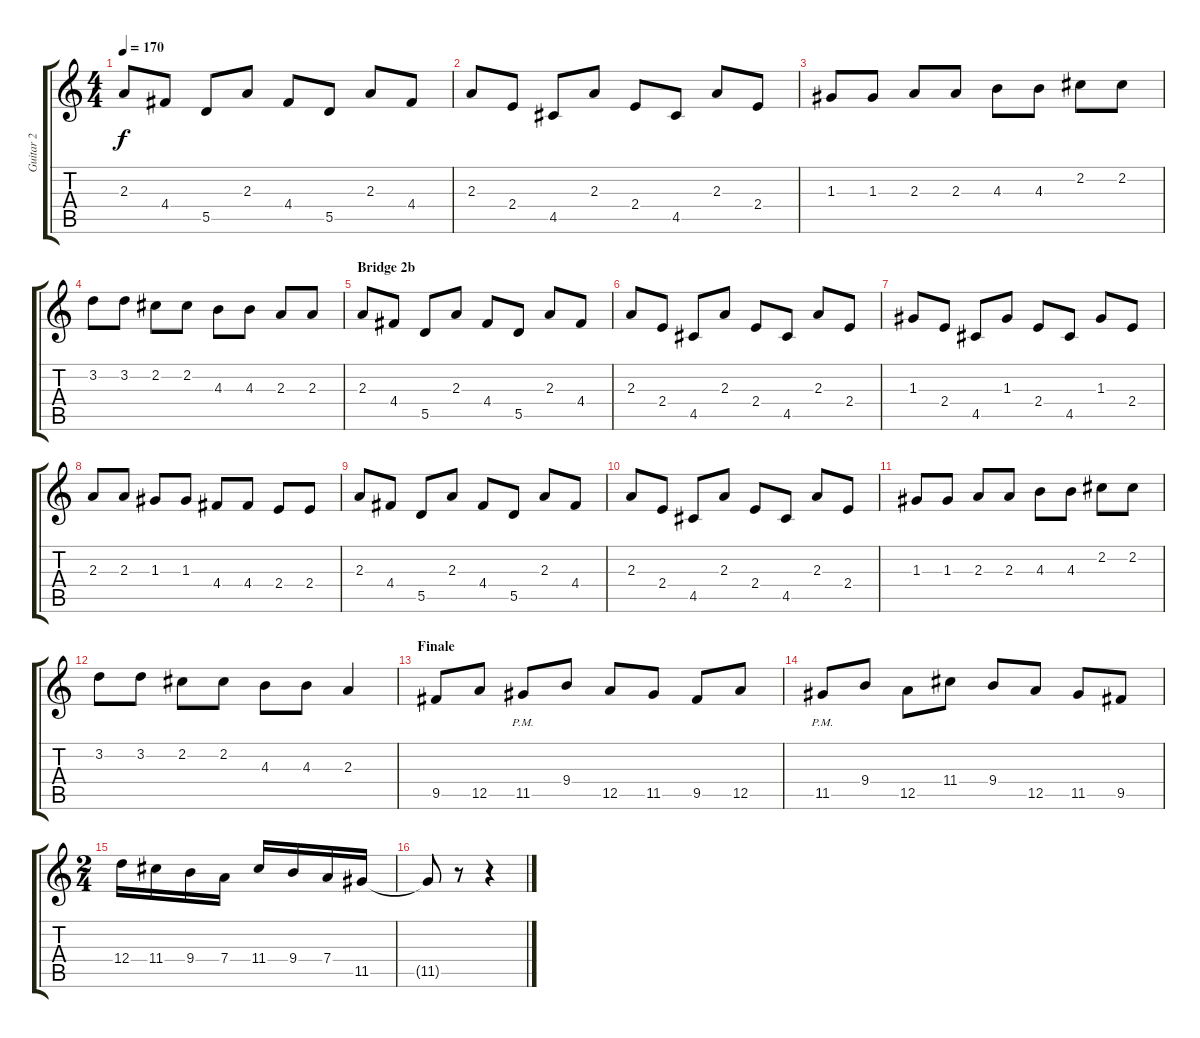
\track ("Guitar 2" "Guitar 2") {instrument distortionguitar}
\staff {score tabs}
\tuning (E4 B3 G3 D3 A2 E2) {hide}
\ts (4 4)
\tempo 170
\clef g2
\ks c
2.3.8{dy f} 4.4.8 5.5.8 2.3.8 4.4.8 5.5.8 2.3.8 4.4.8 |
2.3.8 2.4.8 4.5.8 2.3.8 2.4.8 4.5.8 2.3.8 2.4.8 |
1.3.8 1.3.8 2.3.8 2.3.8 4.3.8 4.3.8 2.2.8 2.2.8 |
3.2.8 3.2.8 2.2.8 2.2.8 4.3.8 4.3.8 2.3.8 2.3.8 |
\section ("" "Bridge 2b")
2.3.8 4.4.8 5.5.8 2.3.8 4.4.8 5.5.8 2.3.8 4.4.8 |
2.3.8 2.4.8 4.5.8 2.3.8 2.4.8 4.5.8 2.3.8 2.4.8 |
1.3.8 2.4.8 4.5.8 1.3.8 2.4.8 4.5.8 1.3.8 2.4.8 |
2.3.8 2.3.8 1.3.8 1.3.8 4.4.8 4.4.8 2.4.8 2.4.8 |
2.3.8 4.4.8 5.5.8 2.3.8 4.4.8 5.5.8 2.3.8 4.4.8 |
2.3.8 2.4.8 4.5.8 2.3.8 2.4.8 4.5.8 2.3.8 2.4.8 |
1.3.8 1.3.8 2.3.8 2.3.8 4.3.8 4.3.8 2.2.8 2.2.8 |
3.2.8 3.2.8 2.2.8 2.2.8 4.3.8 4.3.8 2.3.4 |
\section ("" "Finale")
9.5.8 12.5.8 11.5{pm}.8 9.4.8 12.5.8 11.5.8 9.5.8 12.5.8 |
11.5{pm}.8 9.4.8 12.5.8 11.4.8 9.4.8 12.5.8 11.5.8 9.5.8 |
\ts (2 4)
12.4.16 11.4.16 9.4.16 7.4.16 11.4.16 9.4.16 7.4.16 11.5.16 |
11.5{t}.8 r.8 r.4
